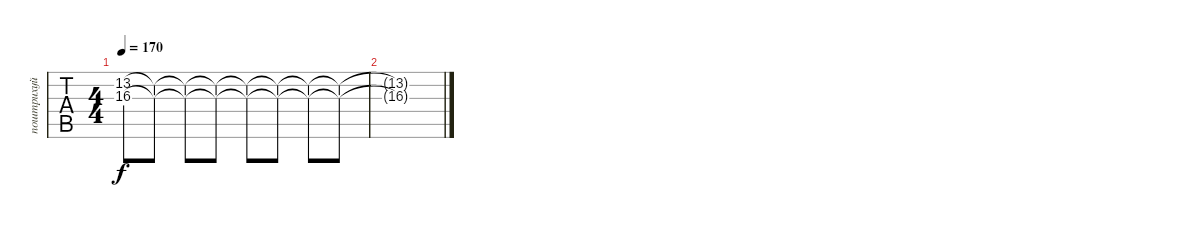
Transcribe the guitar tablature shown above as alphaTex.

\track ("поштрихуй" "поштрихуй") {instrument distortionguitar}
\staff {tabs}
\tuning (D4 A3 F3 C3 G2 C2) {hide}
\ts (4 4)
\tempo 170
\clef g2
\ks c
(13.2 16.3).8{dy f} (13.2{t} 16.3{t}).8 (13.2{t} 16.3{t}).8 (13.2{t} 16.3{t}).8 (13.2{t} 16.3{t}).8 (13.2{t} 16.3{t}).8 (13.2{t} 16.3{t}).8 (13.2{t} 16.3{t}).8 |
(13.2{t} 16.3{t}).1
